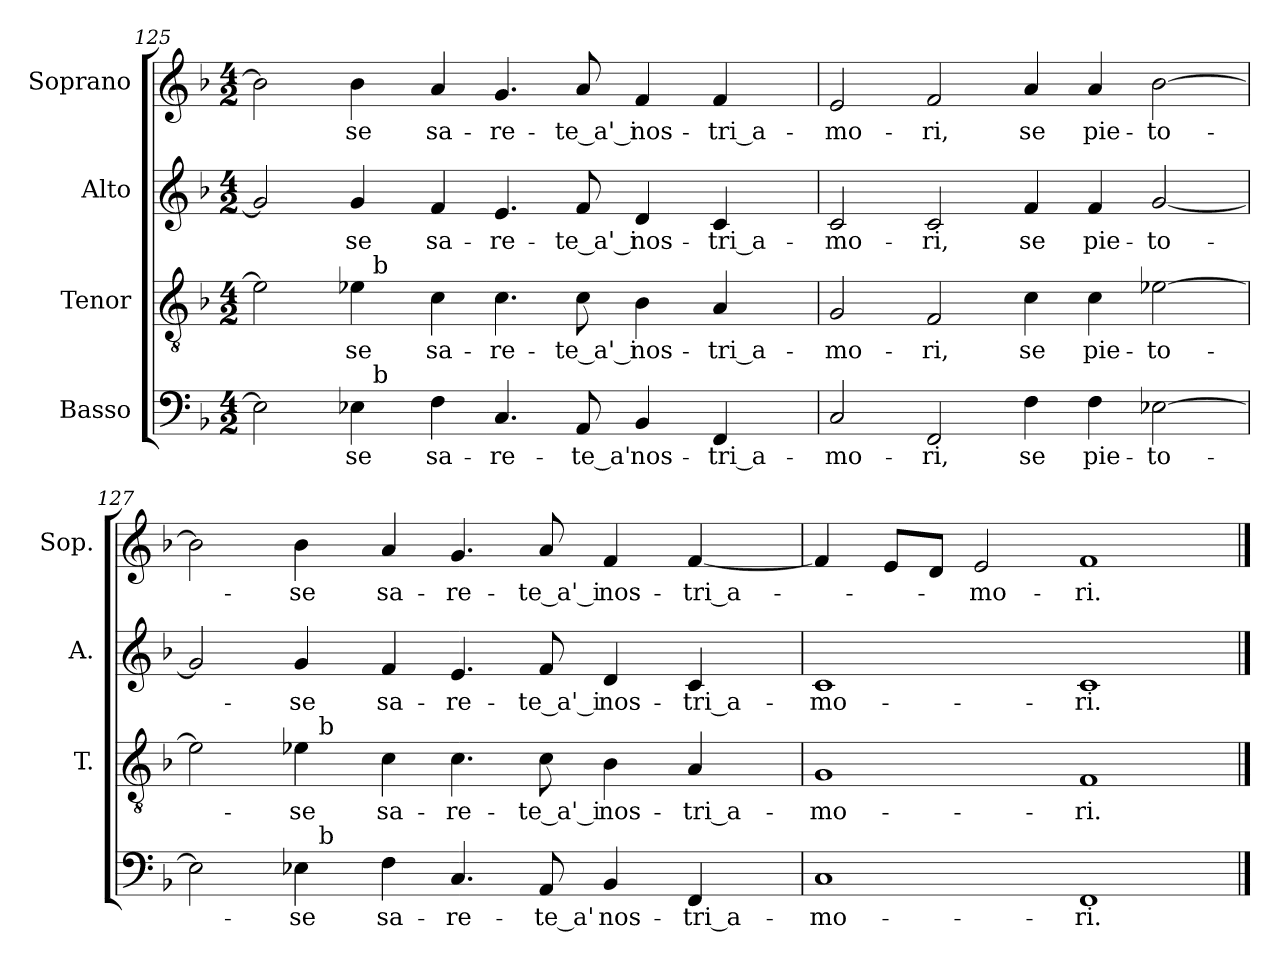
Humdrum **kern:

**kern	**text	**kern	**text	**kern	**text	**kern	**text
*part4	*part4	*part3	*part3	*part2	*part2	*part1	*part1
*staff4	*staff4	*staff3	*staff3	*staff2	*staff2	*staff1	*staff1
*I"Basso	*	*I"Tenor	*	*I"Alto	*	*I"Soprano	*
*	*	*I'T.	*	*I'A.	*	*I'Sop.	*
*clefF4	*	*clefGv2	*	*clefG2	*	*clefG2	*
*	*	*ITrd7c12	*	*	*	*	*
*k[b-]	*	*k[b-]	*	*k[b-]	*	*k[b-]	*
*F:	*	*F:	*	*F:	*	*F:	*
*M4/2	*	*M4/2	*	*M4/2	*	*M4/2	*
=125	=125	=125	=125	=125	=125	=125	=125
*^	*	*^	*	*	*	*	*
2E-i\]	2ryy	.	2E-i\]	2ryy	.	2gi/]	.	2b-i\]	.
!	!	!LO:LY:b:color=#000000	!	!	!	!	!	!	!
!	!	!	!	!	!LO:LY:b:color=#000000	!	!	!	!
!	!	!	!	!	!	!	!LO:LY:b:color=#000000	!	!
!	!	!	!	!	!	!	!	!	!LO:LY:b:color=#000000
4E-i\	32ryy	-se	4E-i\	32ryy	-se	4gi/	-se	4b-i\	-se
.	256ryy	.	.	256ryy	.	.	.	.	.
!	!	!	!	!LO:TX:a:t=b	!	!	!	!	!
!	!LO:TX:a:t=b	!	!	!	!	!	!	!	!
.	1ryy	.	.	1ryy	.	.	.	.	.
!	!	!LO:LY:b:color=#000000	!	!	!	!	!	!	!
!	!	!	!	!	!LO:LY:b:color=#000000	!	!	!	!
!	!	!	!	!	!	!	!LO:LY:b:color=#000000	!	!
!	!	!	!	!	!	!	!	!	!LO:LY:b:color=#000000
4Fi\	.	sa-	4Ci\	.	sa-	4fi/	sa-	4ai/	sa-
!	!	!LO:LY:b:color=#000000	!	!	!	!	!	!	!
!	!	!	!	!	!LO:LY:b:color=#000000	!	!	!	!
!	!	!	!	!	!	!	!LO:LY:b:color=#000000	!	!
!	!	!	!	!	!	!	!	!	!LO:LY:b:color=#000000
4.Ci/	.	-re-	4.Ci\	.	-re-	4.ei/	-re-	4.gi/	-re-
!	!	!LO:LY:b:color=#000000	!	!	!	!	!	!	!
!	!	!	!	!	!LO:LY:b:color=#000000	!	!	!	!
!	!	!	!	!	!	!	!LO:LY:b:color=#000000	!	!
!	!	!	!	!	!	!	!	!	!LO:LY:b:color=#000000
8AAi/	.	-te_a'	8Ci\	.	-te_a'_i	8fi/	-te_a'_i	8ai/	-te_a'_i
!	!	!LO:LY:b:color=#000000	!	!	!	!	!	!	!
!	!	!	!	!	!LO:LY:b:color=#000000	!	!	!	!
!	!	!	!	!	!	!	!LO:LY:b:color=#000000	!	!
!	!	!	!	!	!	!	!	!	!LO:LY:b:color=#000000
4BB-i/	.	nos-	4BB-i\	.	nos-	4di/	nos-	4fi/	nos-
.	4ryy	.	.	4ryy	.	.	.	.	.
!	!	!LO:LY:b:color=#000000	!	!	!	!	!	!	!
!	!	!	!	!	!LO:LY:b:color=#000000	!	!	!	!
!	!	!	!	!	!	!	!LO:LY:b:color=#000000	!	!
!	!	!	!	!	!	!	!	!	!LO:LY:b:color=#000000
4FFi/	.	-tri_a-	4AAi/	.	-tri_a-	4ci/	-tri_a-	4fi/	-tri_a-
.	8ryy	.	.	8ryy	.	.	.	.	.
.	16ryy	.	.	16ryy	.	.	.	.	.
.	64..ryy	.	.	64..ryy	.	.	.	.	.
*v	*v	*	*	*	*	*	*	*	*
*	*	*v	*v	*	*	*	*	*
=126	=126	=126	=126	=126	=126	=126	=126
*^	*	*^	*	*	*	*	*
!	!	!LO:LY:b:color=#000000	!	!	!	!	!	!	!
*v	*v	*	*	*	*	*	*	*	*
*	*	*v	*v	*	*	*	*	*
*^	*	*^	*	*	*	*	*
!	!	!	!	!	!LO:LY:b:color=#000000	!	!	!	!
*v	*v	*	*	*	*	*	*	*	*
*	*	*v	*v	*	*	*	*	*
*^	*	*^	*	*	*	*	*
!	!	!	!	!	!	!	!LO:LY:b:color=#000000	!	!
*v	*v	*	*	*	*	*	*	*	*
*	*	*v	*v	*	*	*	*	*
*^	*	*^	*	*	*	*	*
!	!	!	!	!	!	!	!	!	!LO:LY:b:color=#000000
*v	*v	*	*	*	*	*	*	*	*
*	*	*v	*v	*	*	*	*	*
2Ci/	-mo-	2GGi/	-mo-	2ci/	-mo-	2ei/	-mo-
!	!LO:LY:b:color=#000000	!	!	!	!	!	!
!	!	!	!LO:LY:b:color=#000000	!	!	!	!
!	!	!	!	!	!LO:LY:b:color=#000000	!	!
!	!	!	!	!	!	!	!LO:LY:b:color=#000000
2FFi/	-ri,	2FFi/	-ri,	2ci/	-ri,	2fi/	-ri,
!	!LO:LY:b:color=#000000	!	!	!	!	!	!
!	!	!	!LO:LY:b:color=#000000	!	!	!	!
!	!	!	!	!	!LO:LY:b:color=#000000	!	!
!	!	!	!	!	!	!	!LO:LY:b:color=#000000
4Fi\	se	4Ci\	se	4fi/	se	4ai/	se
!	!LO:LY:b:color=#000000	!	!	!	!	!	!
!	!	!	!LO:LY:b:color=#000000	!	!	!	!
!	!	!	!	!	!LO:LY:b:color=#000000	!	!
!	!	!	!	!	!	!	!LO:LY:b:color=#000000
4Fi\	pie-	4Ci\	pie-	4fi/	pie-	4ai/	pie-
!	!LO:LY:b:color=#000000	!	!	!	!	!	!
!	!	!	!LO:LY:b:color=#000000	!	!	!	!
!	!	!	!	!	!LO:LY:b:color=#000000	!	!
!	!	!	!	!	!	!	!LO:LY:b:color=#000000
[>2E-Xi\	-to-	[>2E-Xi\	-to-	[<2gi/	-to-	[>2b-i\	-to-
=127	=127	=127	=127	=127	=127	=127	=127
*^	*	*^	*	*	*	*	*
2E-i\]	2ryy	.	2E-i\]	2ryy	.	2gi/]	.	2b-i\]	.
!	!	!LO:LY:b:color=#000000	!	!	!	!	!	!	!
!	!	!	!	!	!LO:LY:b:color=#000000	!	!	!	!
!	!	!	!	!	!	!	!LO:LY:b:color=#000000	!	!
!	!	!	!	!	!	!	!	!	!LO:LY:b:color=#000000
4E-i\	32ryy	-se	4E-i\	32ryy	-se	4gi/	-se	4b-i\	-se
.	256ryy	.	.	256ryy	.	.	.	.	.
!	!	!	!	!LO:TX:a:t=b	!	!	!	!	!
!	!LO:TX:a:t=b	!	!	!	!	!	!	!	!
.	1ryy	.	.	1ryy	.	.	.	.	.
!	!	!LO:LY:b:color=#000000	!	!	!	!	!	!	!
!	!	!	!	!	!LO:LY:b:color=#000000	!	!	!	!
!	!	!	!	!	!	!	!LO:LY:b:color=#000000	!	!
!	!	!	!	!	!	!	!	!	!LO:LY:b:color=#000000
4Fi\	.	sa-	4Ci\	.	sa-	4fi/	sa-	4ai/	sa-
!	!	!LO:LY:b:color=#000000	!	!	!	!	!	!	!
!	!	!	!	!	!LO:LY:b:color=#000000	!	!	!	!
!	!	!	!	!	!	!	!LO:LY:b:color=#000000	!	!
!	!	!	!	!	!	!	!	!	!LO:LY:b:color=#000000
4.Ci/	.	-re-	4.Ci\	.	-re-	4.ei/	-re-	4.gi/	-re-
!	!	!LO:LY:b:color=#000000	!	!	!	!	!	!	!
!	!	!	!	!	!LO:LY:b:color=#000000	!	!	!	!
!	!	!	!	!	!	!	!LO:LY:b:color=#000000	!	!
!	!	!	!	!	!	!	!	!	!LO:LY:b:color=#000000
8AAi/	.	-te_a'	8Ci\	.	-te_a'_i	8fi/	-te_a'_i	8ai/	-te_a'_i
!	!	!LO:LY:b:color=#000000	!	!	!	!	!	!	!
!	!	!	!	!	!LO:LY:b:color=#000000	!	!	!	!
!	!	!	!	!	!	!	!LO:LY:b:color=#000000	!	!
!	!	!	!	!	!	!	!	!	!LO:LY:b:color=#000000
4BB-i/	.	nos-	4BB-i\	.	nos-	4di/	nos-	4fi/	nos-
.	4ryy	.	.	4ryy	.	.	.	.	.
!	!	!LO:LY:b:color=#000000	!	!	!	!	!	!	!
!	!	!	!	!	!LO:LY:b:color=#000000	!	!	!	!
!	!	!	!	!	!	!	!LO:LY:b:color=#000000	!	!
!	!	!	!	!	!	!	!	!	!LO:LY:b:color=#000000
4FFi/	.	-tri_a-	4AAi/	.	-tri_a-	4ci/	-tri_a-	[<4fi/	-tri_a-
.	8ryy	.	.	8ryy	.	.	.	.	.
.	16ryy	.	.	16ryy	.	.	.	.	.
.	64..ryy	.	.	64..ryy	.	.	.	.	.
*v	*v	*	*	*	*	*	*	*	*
*	*	*v	*v	*	*	*	*	*
=128	=128	=128	=128	=128	=128	=128	=128
*^	*	*^	*	*	*	*	*
!	!	!LO:LY:b:color=#000000	!	!	!	!	!	!	!
*v	*v	*	*	*	*	*	*	*	*
*	*	*v	*v	*	*	*	*	*
*^	*	*^	*	*	*	*	*
!	!	!	!	!	!LO:LY:b:color=#000000	!	!	!	!
*v	*v	*	*	*	*	*	*	*	*
*	*	*v	*v	*	*	*	*	*
*^	*	*^	*	*	*	*	*
!	!	!	!	!	!	!	!LO:LY:b:color=#000000	!	!
*v	*v	*	*	*	*	*	*	*	*
*	*	*v	*v	*	*	*	*	*
1Ci	-mo-	1GGi	-mo-	1ci	-mo-	4fi/]	.
.	.	.	.	.	.	8ei/L	.
.	.	.	.	.	.	8di/J	.
!	!	!	!	!	!	!	!LO:LY:b:color=#000000
.	.	.	.	.	.	2ei/	-mo-
!	!LO:LY:b:color=#000000	!	!	!	!	!	!
!	!	!	!LO:LY:b:color=#000000	!	!	!	!
!	!	!	!	!	!LO:LY:b:color=#000000	!	!
!	!	!	!	!	!	!	!LO:LY:b:color=#000000
1FFi	-ri.	1FFi	-ri.	1ci	-ri.	1fi	-ri.
==	==	==	==	==	==	==	==
*-	*-	*-	*-	*-	*-	*-	*-
